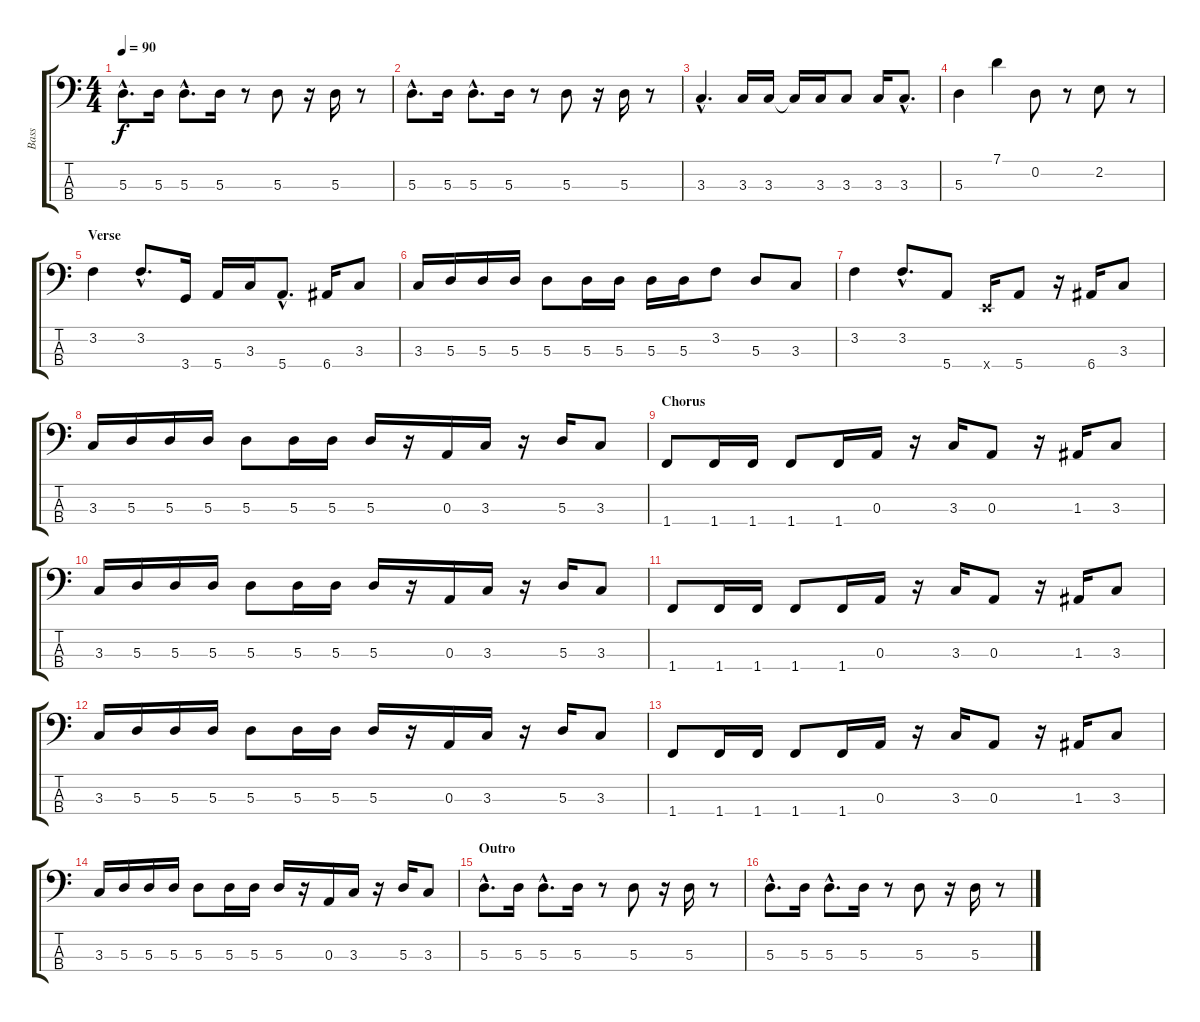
\track ("Bass" "Bass") {instrument electricbasspick}
\staff {score tabs}
\tuning (G2 D2 A1 E1) {hide}
\ts (4 4)
\tempo 90
\clef f4
\ks c
5.3{hac}.8{d dy f} 5.3.16 5.3{hac}.8{d} 5.3.16 r.8 5.3.8 r.16 5.3.16 r.8 |
5.3{hac}.8{d} 5.3.16 5.3{hac}.8{d} 5.3.16 r.8 5.3.8 r.16 5.3.16 r.8 |
3.3{hac}.4{d} 3.3.16 3.3.16 3.3{t}.16 3.3.16 3.3.8 3.3.16 3.3{hac}.8{d} |
5.3.4 7.1.4 0.2.8 r.8 2.2.8 r.8 |
\section ("" "Verse")
3.2.4 3.2{hac}.8{d} 3.4.16 5.4.16 3.3.16 5.4{hac}.8{d} 6.4.16 3.3.8 |
3.3.16 5.3.16 5.3.16 5.3.16 5.3.8 5.3.16 5.3.16 5.3.16 5.3.16 3.2.8 5.3.8 3.3.8 |
3.2.4 3.2{hac}.8{d} 5.4.8 0.4{x}.16 5.4.8 r.16 6.4.16 3.3.8 |
3.3.16 5.3.16 5.3.16 5.3.16 5.3.8 5.3.16 5.3.16 5.3.16 r.16 0.3.16 3.3.16 r.16 5.3.16 3.3.8 |
\section ("" "Chorus")
1.4.8 1.4.16 1.4.16 1.4.8 1.4.16 0.3.16 r.16 3.3.16 0.3.8 r.16 1.3.16 3.3.8 |
3.3.16 5.3.16 5.3.16 5.3.16 5.3.8 5.3.16 5.3.16 5.3.16 r.16 0.3.16 3.3.16 r.16 5.3.16 3.3.8 |
1.4.8 1.4.16 1.4.16 1.4.8 1.4.16 0.3.16 r.16 3.3.16 0.3.8 r.16 1.3.16 3.3.8 |
3.3.16 5.3.16 5.3.16 5.3.16 5.3.8 5.3.16 5.3.16 5.3.16 r.16 0.3.16 3.3.16 r.16 5.3.16 3.3.8 |
1.4.8 1.4.16 1.4.16 1.4.8 1.4.16 0.3.16 r.16 3.3.16 0.3.8 r.16 1.3.16 3.3.8 |
3.3.16 5.3.16 5.3.16 5.3.16 5.3.8 5.3.16 5.3.16 5.3.16 r.16 0.3.16 3.3.16 r.16 5.3.16 3.3.8 |
\section ("" "Outro")
5.3{hac}.8{d} 5.3.16 5.3{hac}.8{d} 5.3.16 r.8 5.3.8 r.16 5.3.16 r.8 |
5.3{hac}.8{d} 5.3.16 5.3{hac}.8{d} 5.3.16 r.8 5.3.8 r.16 5.3.16 r.8
